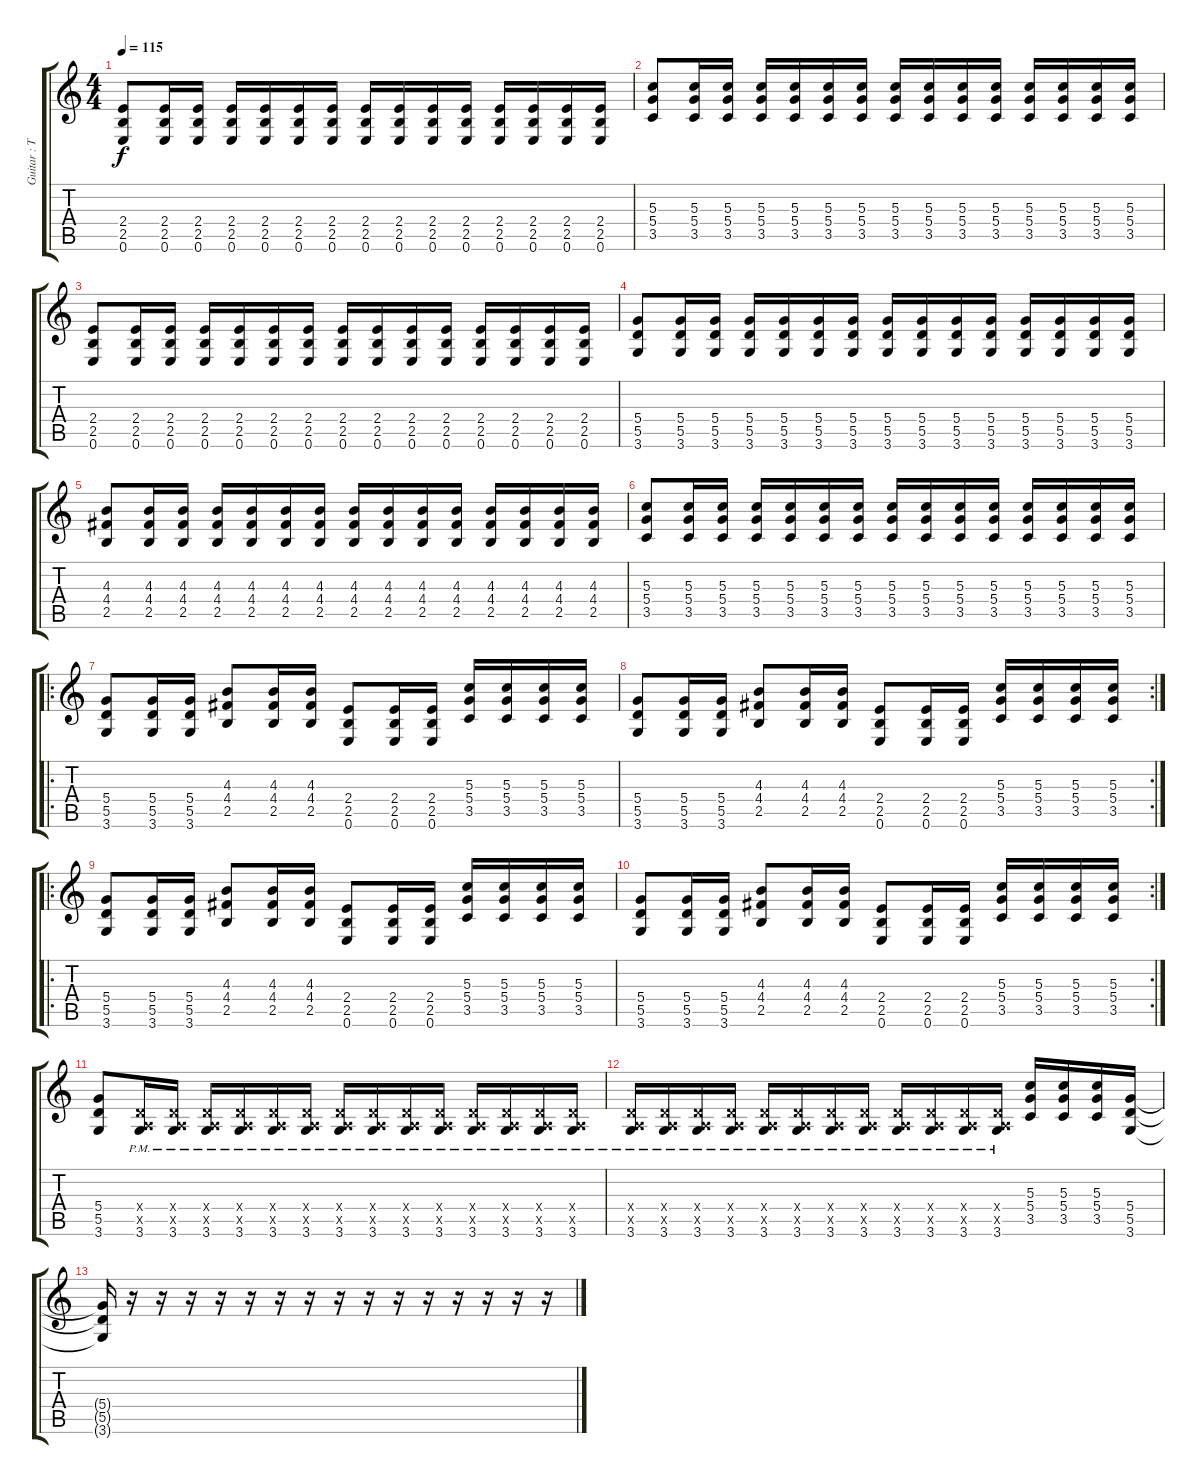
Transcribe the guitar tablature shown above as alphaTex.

\track ("Guitar : Trever Keith" "Guitar : T") {instrument distortionguitar}
\staff {score tabs}
\tuning (E4 B3 G3 D3 A2 E2) {hide}
\ts (4 4)
\tempo 115
\clef g2
\ks c
(2.4 2.5 0.6).8{dy f} (2.4 2.5 0.6).16 (2.4 2.5 0.6).16 (2.4 2.5 0.6).16 (2.4 2.5 0.6).16 (2.4 2.5 0.6).16 (2.4 2.5 0.6).16 (2.4 2.5 0.6).16 (2.4 2.5 0.6).16 (2.4 2.5 0.6).16 (2.4 2.5 0.6).16 (2.4 2.5 0.6).16 (2.4 2.5 0.6).16 (2.4 2.5 0.6).16 (2.4 2.5 0.6).16 |
(5.3 5.4 3.5).8 (5.3 5.4 3.5).16 (5.3 5.4 3.5).16 (5.3 5.4 3.5).16 (5.3 5.4 3.5).16 (5.3 5.4 3.5).16 (5.3 5.4 3.5).16 (5.3 5.4 3.5).16 (5.3 5.4 3.5).16 (5.3 5.4 3.5).16 (5.3 5.4 3.5).16 (5.3 5.4 3.5).16 (5.3 5.4 3.5).16 (5.3 5.4 3.5).16 (5.3 5.4 3.5).16 |
(2.4 2.5 0.6).8 (2.4 2.5 0.6).16 (2.4 2.5 0.6).16 (2.4 2.5 0.6).16 (2.4 2.5 0.6).16 (2.4 2.5 0.6).16 (2.4 2.5 0.6).16 (2.4 2.5 0.6).16 (2.4 2.5 0.6).16 (2.4 2.5 0.6).16 (2.4 2.5 0.6).16 (2.4 2.5 0.6).16 (2.4 2.5 0.6).16 (2.4 2.5 0.6).16 (2.4 2.5 0.6).16 |
(5.4 5.5 3.6).8 (5.4 5.5 3.6).16 (5.4 5.5 3.6).16 (5.4 5.5 3.6).16 (5.4 5.5 3.6).16 (5.4 5.5 3.6).16 (5.4 5.5 3.6).16 (5.4 5.5 3.6).16 (5.4 5.5 3.6).16 (5.4 5.5 3.6).16 (5.4 5.5 3.6).16 (5.4 5.5 3.6).16 (5.4 5.5 3.6).16 (5.4 5.5 3.6).16 (5.4 5.5 3.6).16 |
(4.3 4.4 2.5).8 (4.3 4.4 2.5).16 (4.3 4.4 2.5).16 (4.3 4.4 2.5).16 (4.3 4.4 2.5).16 (4.3 4.4 2.5).16 (4.3 4.4 2.5).16 (4.3 4.4 2.5).16 (4.3 4.4 2.5).16 (4.3 4.4 2.5).16 (4.3 4.4 2.5).16 (4.3 4.4 2.5).16 (4.3 4.4 2.5).16 (4.3 4.4 2.5).16 (4.3 4.4 2.5).16 |
(5.3 5.4 3.5).8 (5.3 5.4 3.5).16 (5.3 5.4 3.5).16 (5.3 5.4 3.5).16 (5.3 5.4 3.5).16 (5.3 5.4 3.5).16 (5.3 5.4 3.5).16 (5.3 5.4 3.5).16 (5.3 5.4 3.5).16 (5.3 5.4 3.5).16 (5.3 5.4 3.5).16 (5.3 5.4 3.5).16 (5.3 5.4 3.5).16 (5.3 5.4 3.5).16 (5.3 5.4 3.5).16 |
\ro
(5.4 5.5 3.6).8 (5.4 5.5 3.6).16 (5.4 5.5 3.6).16 (4.3 4.4 2.5).8 (4.3 4.4 2.5).16 (4.3 4.4 2.5).16 (2.4 2.5 0.6).8 (2.4 2.5 0.6).16 (2.4 2.5 0.6).16 (5.3 5.4 3.5).16 (5.3 5.4 3.5).16 (5.3 5.4 3.5).16 (5.3 5.4 3.5).16 |
\rc 2
(5.4 5.5 3.6).8 (5.4 5.5 3.6).16 (5.4 5.5 3.6).16 (4.3 4.4 2.5).8 (4.3 4.4 2.5).16 (4.3 4.4 2.5).16 (2.4 2.5 0.6).8 (2.4 2.5 0.6).16 (2.4 2.5 0.6).16 (5.3 5.4 3.5).16 (5.3 5.4 3.5).16 (5.3 5.4 3.5).16 (5.3 5.4 3.5).16 |
\ro
(5.4 5.5 3.6).8 (5.4 5.5 3.6).16 (5.4 5.5 3.6).16 (4.3 4.4 2.5).8 (4.3 4.4 2.5).16 (4.3 4.4 2.5).16 (2.4 2.5 0.6).8 (2.4 2.5 0.6).16 (2.4 2.5 0.6).16 (5.3 5.4 3.5).16 (5.3 5.4 3.5).16 (5.3 5.4 3.5).16 (5.3 5.4 3.5).16 |
\rc 2
(5.4 5.5 3.6).8 (5.4 5.5 3.6).16 (5.4 5.5 3.6).16 (4.3 4.4 2.5).8 (4.3 4.4 2.5).16 (4.3 4.4 2.5).16 (2.4 2.5 0.6).8 (2.4 2.5 0.6).16 (2.4 2.5 0.6).16 (5.3 5.4 3.5).16 (5.3 5.4 3.5).16 (5.3 5.4 3.5).16 (5.3 5.4 3.5).16 |
(5.4 5.5 3.6).8 (0.4{x} 0.5{x} 3.6{pm}).16 (0.4{x} 0.5{x} 3.6{pm}).16 (0.4{x} 0.5{x} 3.6{pm}).16 (0.4{x} 0.5{x} 3.6{pm}).16 (0.4{x} 0.5{x} 3.6{pm}).16 (0.4{x} 0.5{x} 3.6{pm}).16 (0.4{x} 0.5{x} 3.6{pm}).16 (0.4{x} 0.5{x} 3.6{pm}).16 (0.4{x} 0.5{x} 3.6{pm}).16 (0.4{x} 0.5{x} 3.6{pm}).16 (0.4{x} 0.5{x} 3.6{pm}).16 (0.4{x} 0.5{x} 3.6{pm}).16 (0.4{x} 0.5{x} 3.6{pm}).16 (0.4{x} 0.5{x} 3.6{pm}).16 |
(0.4{x} 0.5{x} 3.6{pm}).16 (0.4{x} 0.5{x} 3.6{pm}).16 (0.4{x} 0.5{x} 3.6{pm}).16 (0.4{x} 0.5{x} 3.6{pm}).16 (0.4{x} 0.5{x} 3.6{pm}).16 (0.4{x} 0.5{x} 3.6{pm}).16 (0.4{x} 0.5{x} 3.6{pm}).16 (0.4{x} 0.5{x} 3.6{pm}).16 (0.4{x} 0.5{x} 3.6{pm}).16 (0.4{x} 0.5{x} 3.6{pm}).16 (0.4{x} 0.5{x} 3.6{pm}).16 (0.4{x} 0.5{x} 3.6{pm}).16 (5.3 5.4 3.5).16 (5.3 5.4 3.5).16 (5.3 5.4 3.5).16 (5.4 5.5 3.6).16 |
(5.4{t} 5.5{t} 3.6{t}).16 r.16 r.16 r.16 r.16 r.16 r.16 r.16 r.16 r.16 r.16 r.16 r.16 r.16 r.16 r.16
